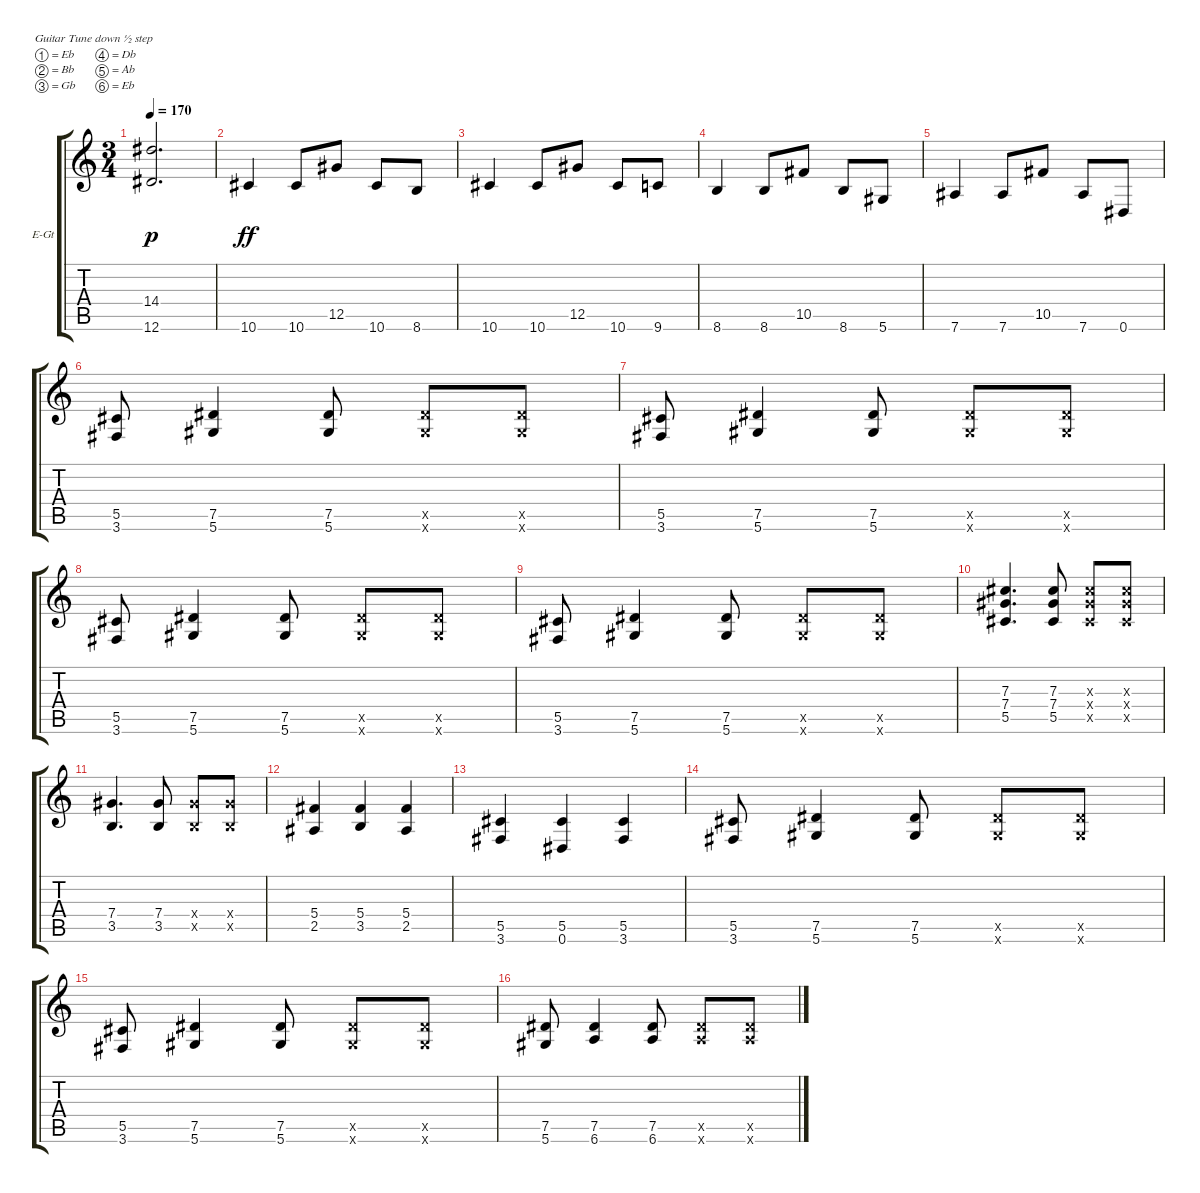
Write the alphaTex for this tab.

\bracketExtendMode groupsimilarinstruments
\firstSystemTrackNameOrientation horizontal
\otherSystemsTrackNameOrientation horizontal
\track ("Kaleb - Rhythm" "E-Gt") {instrument distortionguitar}
\staff {score tabs}
\tuning (Eb4 Bb3 Gb3 Db3 Ab2 Eb2)
\ts (3 4)
\tempo 170
\clef g2
\ks c
(12.6{t} 14.4{t}).2{d dy p} |
10.6.4{dy ff} 10.6.8 12.5.8 10.6.8 8.6.8 |
10.6.4 10.6.8 12.5.8 10.6.8 9.6.8 |
8.6.4 8.6.8 10.5.8 8.6.8 5.6.8 |
7.6.4 7.6.8 10.5.8 7.6.8 0.6.8 |
(3.6 5.5).8 (5.6 7.5).4 (5.6 7.5).8 (5.6{x} 7.5{x}).8 (5.6{x} 7.5{x}).8 |
(3.6 5.5).8 (5.6 7.5).4 (5.6 7.5).8 (5.6{x} 7.5{x}).8 (5.6{x} 7.5{x}).8 |
(3.6 5.5).8 (5.6 7.5).4 (5.6 7.5).8 (5.6{x} 7.5{x}).8 (5.6{x} 7.5{x}).8 |
(3.6 5.5).8 (5.6 7.5).4 (5.6 7.5).8 (5.6{x} 7.5{x}).8 (5.6{x} 7.5{x}).8 |
(5.5 7.4 7.3).4{d} (5.5 7.4 7.3).8 (5.5{x} 7.4{x} 7.3{x}).8 (5.5{x} 7.4{x} 7.3{x}).8 |
(3.5 7.4).4{d} (3.5 7.4).8 (3.5{x} 7.4{x}).8 (3.5{x} 7.4{x}).8 |
(2.5 5.4).4 (3.5 5.4).4 (2.5 5.4).4 |
(3.6 5.5).4 (0.6 5.5).4 (3.6 5.5).4 |
(3.6 5.5).8 (5.6 7.5).4 (5.6 7.5).8 (5.6{x} 7.5{x}).8 (5.6{x} 7.5{x}).8 |
(3.6 5.5).8 (5.6 7.5).4 (5.6 7.5).8 (5.6{x} 7.5{x}).8 (5.6{x} 7.5{x}).8 |
(5.6 7.5).8 (6.6 7.5).4 (6.6 7.5).8 (6.6{x} 7.5{x}).8 (6.6{x} 7.5{x}).8
